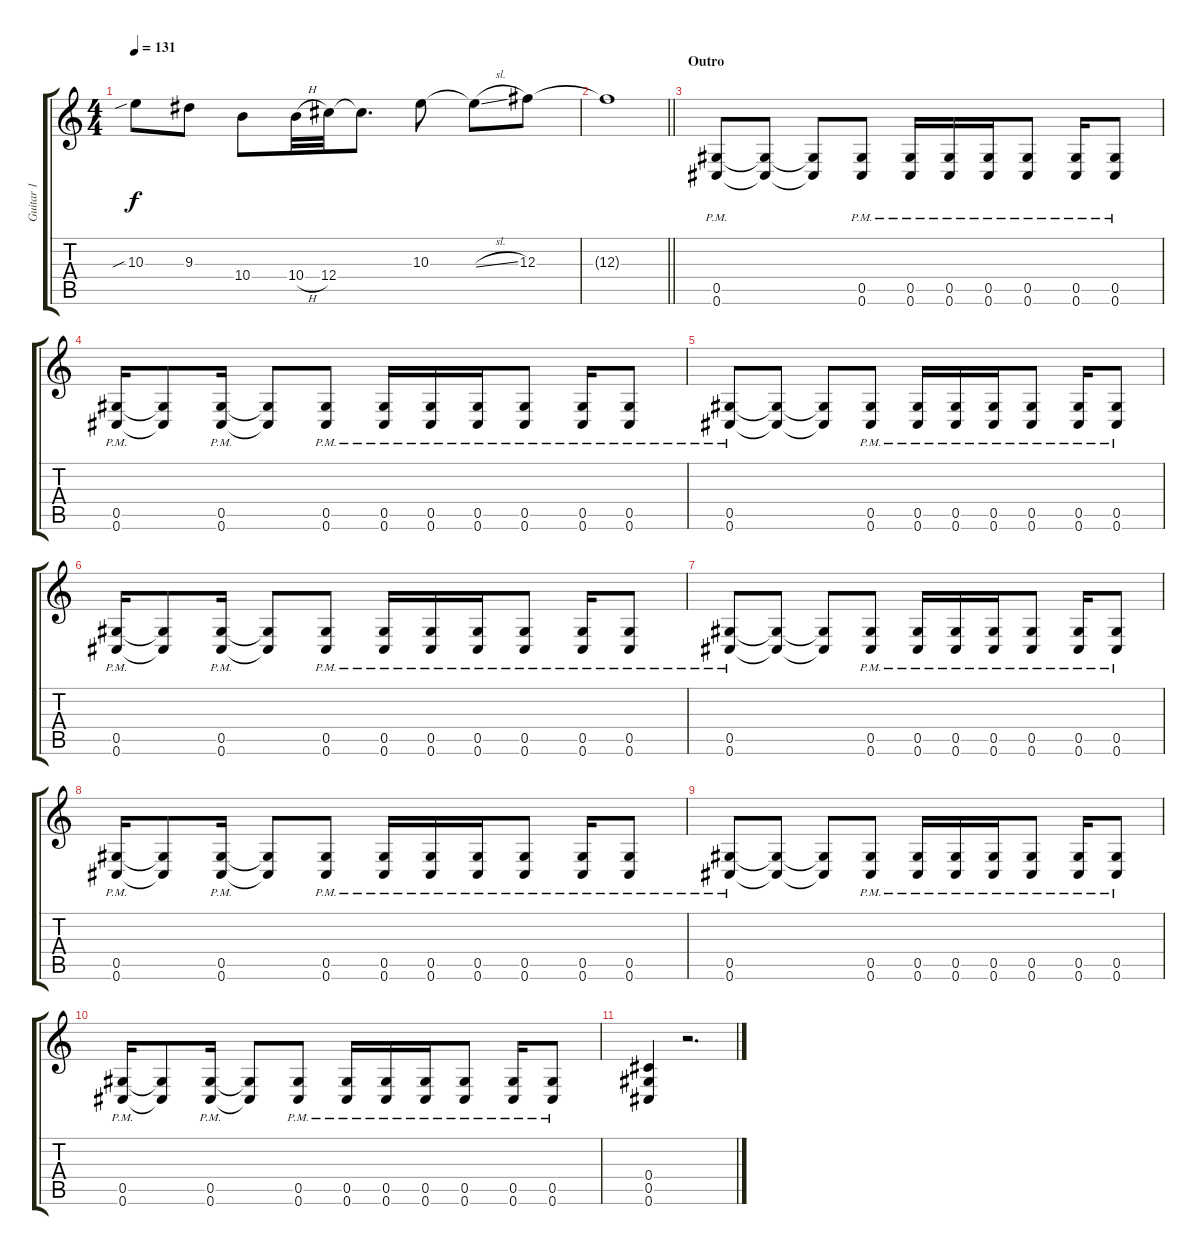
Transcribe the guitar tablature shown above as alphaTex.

\track ("Guitar 1" "Guitar 1") {instrument distortionguitar}
\staff {score tabs}
\tuning (Eb4 Bb3 Gb3 Db3 Ab2 Db2) {hide}
\ts (4 4)
\tempo 131
\clef g2
\ks c
10.3{sib}.8{dy f} 9.3.8 10.4.8 10.4{h}.32 12.4.32 12.4{t}.8{d} 10.3.8 10.3{sl t}.8 12.3.8 |
\barLineRight lightlight
12.3{t}.1 |
\section ("" "Outro")
(0.5{pm} 0.6{pm}).8{balance 15} (0.5{t} 0.6{t}).8 (0.5{t} 0.6{t}).8 (0.5{pm} 0.6{pm}).8 (0.5{pm} 0.6{pm}).16 (0.5{pm} 0.6{pm}).16 (0.5{pm} 0.6{pm}).16 (0.5{pm} 0.6{pm}).8 (0.5{pm} 0.6{pm}).16 (0.5{pm} 0.6{pm}).8 |
(0.5{pm} 0.6{pm}).16 (0.5{t} 0.6{t}).8 (0.5{pm} 0.6{pm}).16 (0.5{t} 0.6{t}).8 (0.5{pm} 0.6{pm}).8 (0.5{pm} 0.6{pm}).16 (0.5{pm} 0.6{pm}).16 (0.5{pm} 0.6{pm}).16 (0.5{pm} 0.6{pm}).8 (0.5{pm} 0.6{pm}).16 (0.5{pm} 0.6{pm}).8 |
(0.5{pm} 0.6{pm}).8 (0.5{t} 0.6{t}).8 (0.5{t} 0.6{t}).8 (0.5{pm} 0.6{pm}).8 (0.5{pm} 0.6{pm}).16 (0.5{pm} 0.6{pm}).16 (0.5{pm} 0.6{pm}).16 (0.5{pm} 0.6{pm}).8 (0.5{pm} 0.6{pm}).16 (0.5{pm} 0.6{pm}).8 |
(0.5{pm} 0.6{pm}).16 (0.5{t} 0.6{t}).8 (0.5{pm} 0.6{pm}).16 (0.5{t} 0.6{t}).8 (0.5{pm} 0.6{pm}).8 (0.5{pm} 0.6{pm}).16 (0.5{pm} 0.6{pm}).16 (0.5{pm} 0.6{pm}).16 (0.5{pm} 0.6{pm}).8 (0.5{pm} 0.6{pm}).16 (0.5{pm} 0.6{pm}).8 |
(0.5{pm} 0.6{pm}).8 (0.5{t} 0.6{t}).8 (0.5{t} 0.6{t}).8 (0.5{pm} 0.6{pm}).8 (0.5{pm} 0.6{pm}).16 (0.5{pm} 0.6{pm}).16 (0.5{pm} 0.6{pm}).16 (0.5{pm} 0.6{pm}).8 (0.5{pm} 0.6{pm}).16 (0.5{pm} 0.6{pm}).8 |
(0.5{pm} 0.6{pm}).16 (0.5{t} 0.6{t}).8 (0.5{pm} 0.6{pm}).16 (0.5{t} 0.6{t}).8 (0.5{pm} 0.6{pm}).8 (0.5{pm} 0.6{pm}).16 (0.5{pm} 0.6{pm}).16 (0.5{pm} 0.6{pm}).16 (0.5{pm} 0.6{pm}).8 (0.5{pm} 0.6{pm}).16 (0.5{pm} 0.6{pm}).8 |
(0.5{pm} 0.6{pm}).8 (0.5{t} 0.6{t}).8 (0.5{t} 0.6{t}).8 (0.5{pm} 0.6{pm}).8 (0.5{pm} 0.6{pm}).16 (0.5{pm} 0.6{pm}).16 (0.5{pm} 0.6{pm}).16 (0.5{pm} 0.6{pm}).8 (0.5{pm} 0.6{pm}).16 (0.5{pm} 0.6{pm}).8 |
(0.5{pm} 0.6{pm}).16 (0.5{t} 0.6{t}).8 (0.5{pm} 0.6{pm}).16 (0.5{t} 0.6{t}).8 (0.5{pm} 0.6{pm}).8 (0.5{pm} 0.6{pm}).16 (0.5{pm} 0.6{pm}).16 (0.5{pm} 0.6{pm}).16 (0.5{pm} 0.6{pm}).8 (0.5{pm} 0.6{pm}).16 (0.5{pm} 0.6{pm}).8 |
(0.4 0.5 0.6).4 r.2{d}
